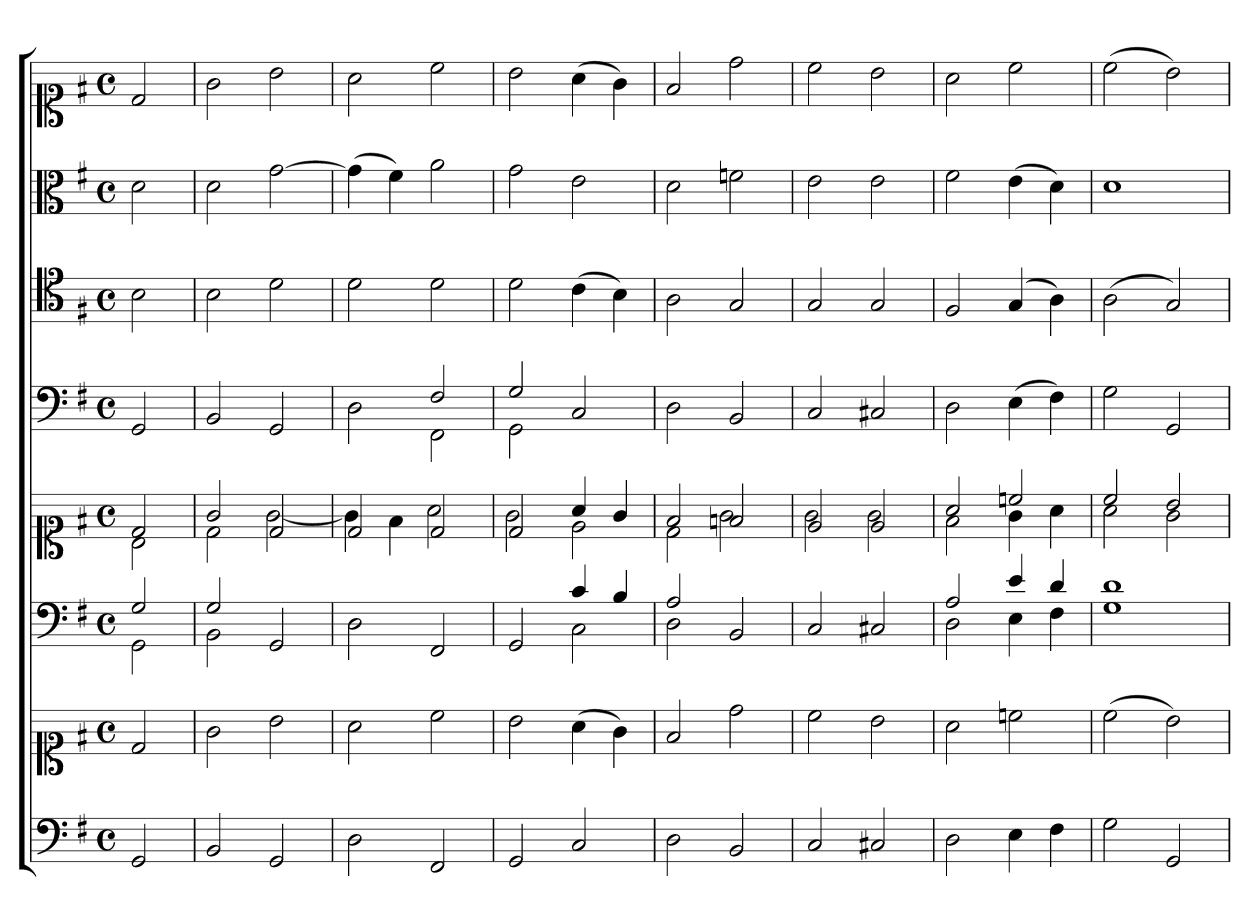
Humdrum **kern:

**kern	**kern	**kern	**kern	**kern	**kern	**kern	**kern
*part6	*part6	*part5	*part5	*part4	*part3	*part2	*part1
*staff8	*staff7	*staff6	*staff5	*staff4	*staff3	*staff2	*staff1
*clefF4	*clefC1	*clefF4	*clefC1	*clefF4	*clefC4	*clefC3	*clefC1
*k[f#]	*k[f#]	*k[f#]	*k[f#]	*k[f#]	*k[f#]	*k[f#]	*k[f#]
*G:	*G:	*G:	*G:	*G:	*G:	*G:	*G:
*M4/4	*M4/4	*M4/4	*M4/4	*M4/4	*M4/4	*M4/4	*M4/4
*met(c)	*met(c)	*met(c)	*met(c)	*met(c)	*met(c)	*met(c)	*met(c)
*MM180	*MM180	*MM180	*MM180	*MM180	*MM180	*MM180	*MM180
=1	=1	=1	=1	=1	=1	=1	=1
*	*	*^	*^	*	*	*	*
2GG	2d	2G	2GG	2d	2B	2GG	2B	2d	2d
=2	=2	=2	=2	=2	=2	=2	=2	=2	=2
2BB	2g	2G	2BB	2g	2d	2BB	2B	2d	2g
2GG	2b	2ryy	2GG	2d	[2g	2GG	2d	[2g	2b
*	*	*v	*v	*	*	*	*	*	*
=3	=3	=3	=3	=3	=3	=3	=3	=3
*	*	*	*	*	*^	*	*	*
2D	2a	2D	2d	4g]	2D	2ryy	2d	(4g]	2a
.	.	.	.	4f#	.	.	.	4f#)	.
2FF#	2cc	2FF#	2d	2a	2F#	2FF#	2d	2a	2cc
=4	=4	=4	=4	=4	=4	=4	=4	=4	=4
*	*	*^	*	*	*	*	*	*	*
2GG	2b	2ryy	2GG	2d	2g	2G	2GG	2d	2g	2b
2C	(4a	4c	2C	4a	2e	2C	2ryy	(4c	2e	(4a
.	4g)	4B	.	4g	.	.	.	4B)	.	4g)
*	*	*	*	*	*	*v	*v	*	*	*
=5	=5	=5	=5	=5	=5	=5	=5	=5	=5
2D	2f#	2A	2D	2f#	2d	2D	2A	2d	2f#
2BB	2dd	2ryy	2BB	2fn	2g	2BB	2G	2fn	2dd
*	*	*v	*v	*	*	*	*	*	*
=6	=6	=6	=6	=6	=6	=6	=6	=6
2C	2cc	2C	2e	2g	2C	2G	2e	2cc
2C#X	2b	2C#X	2e	2g	2C#X	2G	2e	2b
=7	=7	=7	=7	=7	=7	=7	=7	=7
*	*	*^	*	*	*	*	*	*
2D	2a	2A	2D	2a	2f#	2D	2F#	2f#	2a
4E	2ccn	4e	4E	2ccn	4g	(4E	(4G	(4e	2cc
4F#	.	4d	4F#	.	4a	4F#)	4A)	4d)	.
=8	=8	=8	=8	=8	=8	=8	=8	=8	=8
2G	(2cc	1d	1G	2cc	2a	2G	(2A	1d	(2cc
2GG	2b)	.	.	2b	2g	2GG	2G)	.	2b)
*	*	*v	*v	*	*	*	*	*	*
*	*	*	*v	*v	*	*	*	*
=	=	=	=	=	=	=	=
*-	*-	*-	*-	*-	*-	*-	*-
